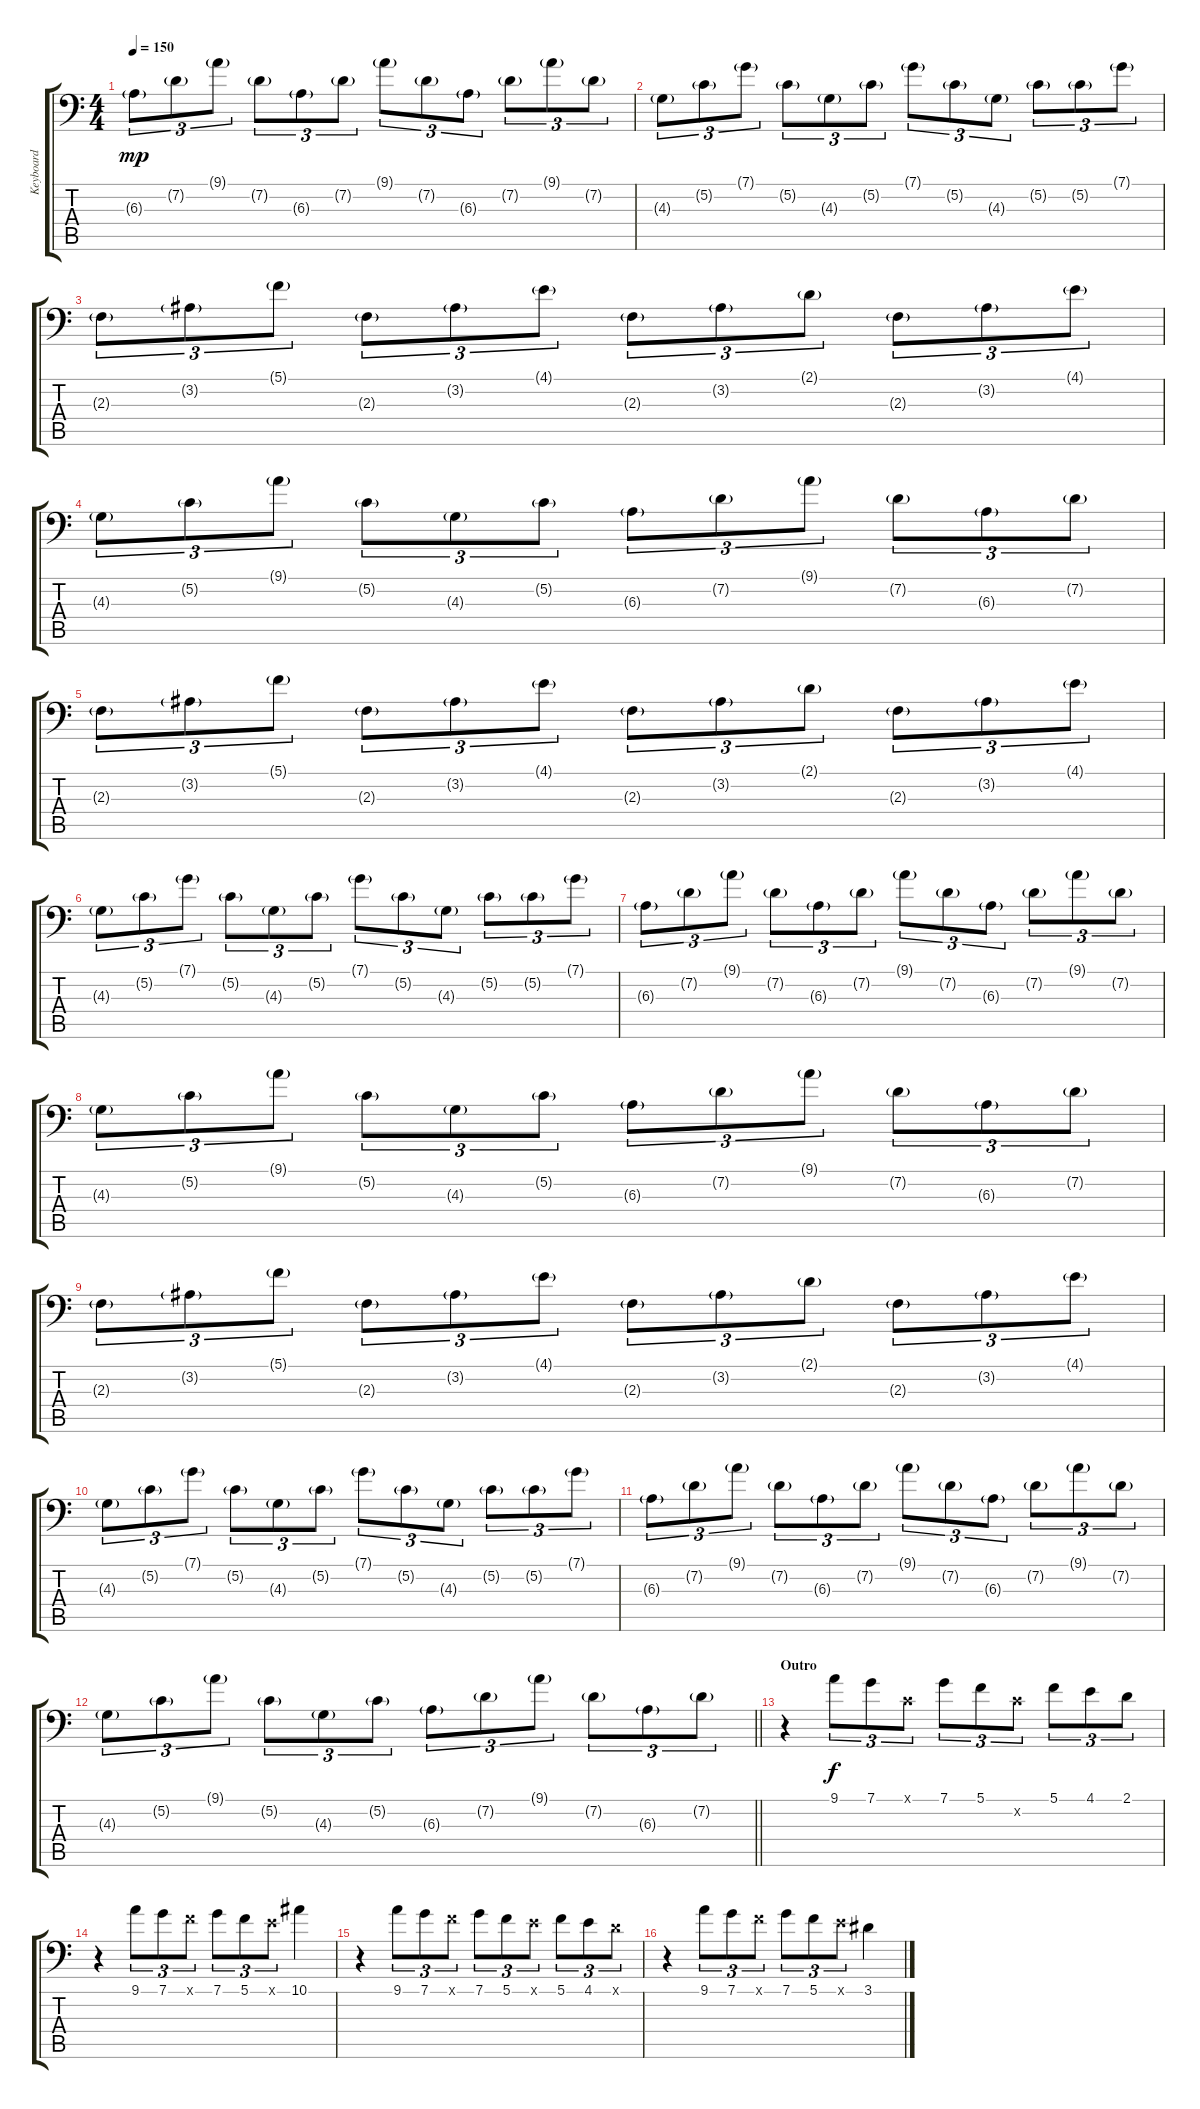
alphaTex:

\track ("Keyboard" "Keyboard") {instrument lead2sawtooth}
\staff {score tabs}
\tuning (C4 G3 Eb3 Bb2 F2 Bb1) {hide}
\ts (4 4)
\tempo 150
\clef f4
\ks c
6.3{g}.8{tu (3 2) dy mp} 7.2{g}.8{tu (3 2)} 9.1{g}.8{tu (3 2)} 7.2{g}.8{tu (3 2)} 6.3{g}.8{tu (3 2)} 7.2{g}.8{tu (3 2)} 9.1{g}.8{tu (3 2)} 7.2{g}.8{tu (3 2)} 6.3{g}.8{tu (3 2)} 7.2{g}.8{tu (3 2)} 9.1{g}.8{tu (3 2)} 7.2{g}.8{tu (3 2)} |
4.3{g}.8{tu (3 2)} 5.2{g}.8{tu (3 2)} 7.1{g}.8{tu (3 2)} 5.2{g}.8{tu (3 2)} 4.3{g}.8{tu (3 2)} 5.2{g}.8{tu (3 2)} 7.1{g}.8{tu (3 2)} 5.2{g}.8{tu (3 2)} 4.3{g}.8{tu (3 2)} 5.2{g}.8{tu (3 2)} 5.2{g}.8{tu (3 2)} 7.1{g}.8{tu (3 2)} |
2.3{g}.8{tu (3 2)} 3.2{g}.8{tu (3 2)} 5.1{g}.8{tu (3 2)} 2.3{g}.8{tu (3 2)} 3.2{g}.8{tu (3 2)} 4.1{g}.8{tu (3 2)} 2.3{g}.8{tu (3 2)} 3.2{g}.8{tu (3 2)} 2.1{g}.8{tu (3 2)} 2.3{g}.8{tu (3 2)} 3.2{g}.8{tu (3 2)} 4.1{g}.8{tu (3 2)} |
4.3{g}.8{tu (3 2)} 5.2{g}.8{tu (3 2)} 9.1{g}.8{tu (3 2)} 5.2{g}.8{tu (3 2)} 4.3{g}.8{tu (3 2)} 5.2{g}.8{tu (3 2)} 6.3{g}.8{tu (3 2)} 7.2{g}.8{tu (3 2)} 9.1{g}.8{tu (3 2)} 7.2{g}.8{tu (3 2)} 6.3{g}.8{tu (3 2)} 7.2{g}.8{tu (3 2)} |
2.3{g}.8{tu (3 2)} 3.2{g}.8{tu (3 2)} 5.1{g}.8{tu (3 2)} 2.3{g}.8{tu (3 2)} 3.2{g}.8{tu (3 2)} 4.1{g}.8{tu (3 2)} 2.3{g}.8{tu (3 2)} 3.2{g}.8{tu (3 2)} 2.1{g}.8{tu (3 2)} 2.3{g}.8{tu (3 2)} 3.2{g}.8{tu (3 2)} 4.1{g}.8{tu (3 2)} |
4.3{g}.8{tu (3 2)} 5.2{g}.8{tu (3 2)} 7.1{g}.8{tu (3 2)} 5.2{g}.8{tu (3 2)} 4.3{g}.8{tu (3 2)} 5.2{g}.8{tu (3 2)} 7.1{g}.8{tu (3 2)} 5.2{g}.8{tu (3 2)} 4.3{g}.8{tu (3 2)} 5.2{g}.8{tu (3 2)} 5.2{g}.8{tu (3 2)} 7.1{g}.8{tu (3 2)} |
6.3{g}.8{tu (3 2)} 7.2{g}.8{tu (3 2)} 9.1{g}.8{tu (3 2)} 7.2{g}.8{tu (3 2)} 6.3{g}.8{tu (3 2)} 7.2{g}.8{tu (3 2)} 9.1{g}.8{tu (3 2)} 7.2{g}.8{tu (3 2)} 6.3{g}.8{tu (3 2)} 7.2{g}.8{tu (3 2)} 9.1{g}.8{tu (3 2)} 7.2{g}.8{tu (3 2)} |
4.3{g}.8{tu (3 2)} 5.2{g}.8{tu (3 2)} 9.1{g}.8{tu (3 2)} 5.2{g}.8{tu (3 2)} 4.3{g}.8{tu (3 2)} 5.2{g}.8{tu (3 2)} 6.3{g}.8{tu (3 2)} 7.2{g}.8{tu (3 2)} 9.1{g}.8{tu (3 2)} 7.2{g}.8{tu (3 2)} 6.3{g}.8{tu (3 2)} 7.2{g}.8{tu (3 2)} |
2.3{g}.8{tu (3 2)} 3.2{g}.8{tu (3 2)} 5.1{g}.8{tu (3 2)} 2.3{g}.8{tu (3 2)} 3.2{g}.8{tu (3 2)} 4.1{g}.8{tu (3 2)} 2.3{g}.8{tu (3 2)} 3.2{g}.8{tu (3 2)} 2.1{g}.8{tu (3 2)} 2.3{g}.8{tu (3 2)} 3.2{g}.8{tu (3 2)} 4.1{g}.8{tu (3 2)} |
4.3{g}.8{tu (3 2)} 5.2{g}.8{tu (3 2)} 7.1{g}.8{tu (3 2)} 5.2{g}.8{tu (3 2)} 4.3{g}.8{tu (3 2)} 5.2{g}.8{tu (3 2)} 7.1{g}.8{tu (3 2)} 5.2{g}.8{tu (3 2)} 4.3{g}.8{tu (3 2)} 5.2{g}.8{tu (3 2)} 5.2{g}.8{tu (3 2)} 7.1{g}.8{tu (3 2)} |
6.3{g}.8{tu (3 2)} 7.2{g}.8{tu (3 2)} 9.1{g}.8{tu (3 2)} 7.2{g}.8{tu (3 2)} 6.3{g}.8{tu (3 2)} 7.2{g}.8{tu (3 2)} 9.1{g}.8{tu (3 2)} 7.2{g}.8{tu (3 2)} 6.3{g}.8{tu (3 2)} 7.2{g}.8{tu (3 2)} 9.1{g}.8{tu (3 2)} 7.2{g}.8{tu (3 2)} |
\barLineRight lightlight
4.3{g}.8{tu (3 2)} 5.2{g}.8{tu (3 2)} 9.1{g}.8{tu (3 2)} 5.2{g}.8{tu (3 2)} 4.3{g}.8{tu (3 2)} 5.2{g}.8{tu (3 2)} 6.3{g}.8{tu (3 2)} 7.2{g}.8{tu (3 2)} 9.1{g}.8{tu (3 2)} 7.2{g}.8{tu (3 2)} 6.3{g}.8{tu (3 2)} 7.2{g}.8{tu (3 2)} |
\section ("" "Outro")
r.4 9.1.8{tu (3 2) dy f} 7.1.8{tu (3 2)} 0.1{x}.8{tu (3 2)} 7.1.8{tu (3 2)} 5.1.8{tu (3 2)} 5.2{x}.8{tu (3 2)} 5.1.8{tu (3 2)} 4.1.8{tu (3 2)} 2.1.8{tu (3 2)} |
r.4 9.1.8{tu (3 2)} 7.1.8{tu (3 2)} 5.1{x}.8{tu (3 2)} 7.1.8{tu (3 2)} 5.1.8{tu (3 2)} 4.1{x}.8{tu (3 2)} 10.1.4 |
r.4 9.1.8{tu (3 2)} 7.1.8{tu (3 2)} 5.1{x}.8{tu (3 2)} 7.1.8{tu (3 2)} 5.1.8{tu (3 2)} 4.1{x}.8{tu (3 2)} 5.1.8{tu (3 2)} 4.1.8{tu (3 2)} 2.1{x}.8{tu (3 2)} |
r.4 9.1.8{tu (3 2)} 7.1.8{tu (3 2)} 5.1{x}.8{tu (3 2)} 7.1.8{tu (3 2)} 5.1.8{tu (3 2)} 4.1{x}.8{tu (3 2)} 3.1.4
